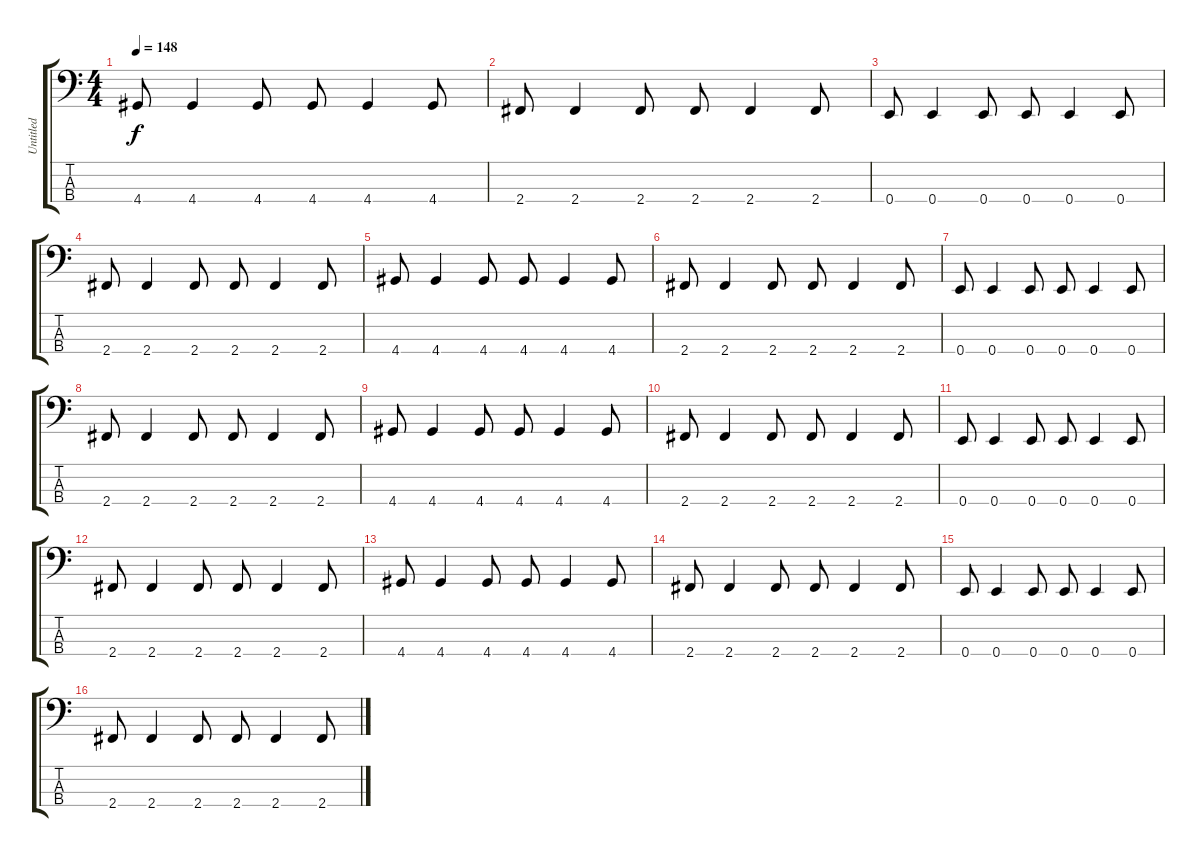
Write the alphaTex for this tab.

\track ("Untitled" "Untitled") {instrument electricbassfinger}
\staff {score tabs}
\tuning (G2 D2 A1 E1) {hide}
\ts (4 4)
\tempo 148
\clef f4
\ks c
4.4.8{dy f} 4.4.4 4.4.8 4.4.8 4.4.4 4.4.8 |
2.4.8 2.4.4 2.4.8 2.4.8 2.4.4 2.4.8 |
0.4.8 0.4.4 0.4.8 0.4.8 0.4.4 0.4.8 |
2.4.8 2.4.4 2.4.8 2.4.8 2.4.4 2.4.8 |
4.4.8 4.4.4 4.4.8 4.4.8 4.4.4 4.4.8 |
2.4.8 2.4.4 2.4.8 2.4.8 2.4.4 2.4.8 |
0.4.8 0.4.4 0.4.8 0.4.8 0.4.4 0.4.8 |
2.4.8 2.4.4 2.4.8 2.4.8 2.4.4 2.4.8 |
4.4.8 4.4.4 4.4.8 4.4.8 4.4.4 4.4.8 |
2.4.8 2.4.4 2.4.8 2.4.8 2.4.4 2.4.8 |
0.4.8 0.4.4 0.4.8 0.4.8 0.4.4 0.4.8 |
2.4.8 2.4.4 2.4.8 2.4.8 2.4.4 2.4.8 |
4.4.8 4.4.4 4.4.8 4.4.8 4.4.4 4.4.8 |
2.4.8 2.4.4 2.4.8 2.4.8 2.4.4 2.4.8 |
0.4.8 0.4.4 0.4.8 0.4.8 0.4.4 0.4.8 |
2.4.8 2.4.4 2.4.8 2.4.8 2.4.4 2.4.8
